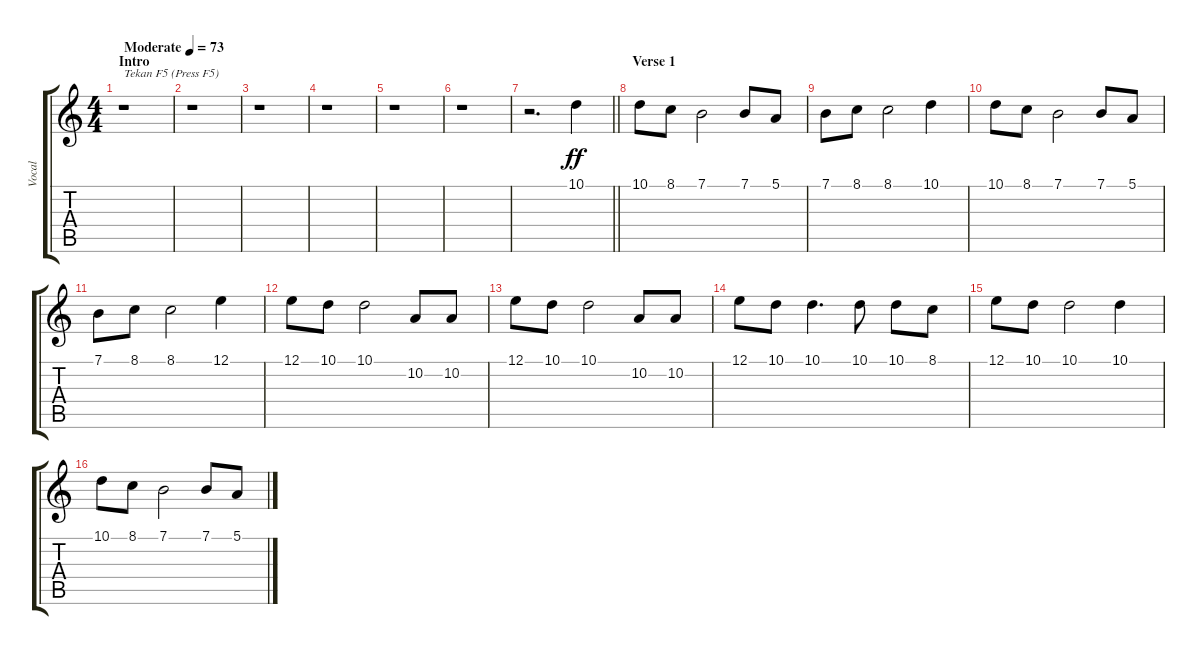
\track ("Vocal" "Vocal") {instrument oboe}
\staff {score tabs}
\tuning (E4 B3 G3 D3 A2 E2) {hide}
\ts (4 4)
\section ("" "Intro")
\tempo (73 "Moderate")
\clef g2
\ks c
r.1{txt "Tekan F5 (Press F5)" dy ff instrument oboe} |
r.1 |
r.1 |
r.1 |
r.1 |
r.1 |
\barLineRight lightlight
r.2{d} 10.1.4 |
\section ("" "Verse 1")
10.1.8 8.1.8 7.1.2 7.1.8 5.1.8 |
7.1.8 8.1.8 8.1.2 10.1.4 |
10.1.8 8.1.8 7.1.2 7.1.8 5.1.8 |
7.1.8 8.1.8 8.1.2 12.1.4 |
12.1.8 10.1.8 10.1.2 10.2.8 10.2.8 |
12.1.8 10.1.8 10.1.2 10.2.8 10.2.8 |
12.1.8 10.1.8 10.1.4{d} 10.1.8 10.1.8 8.1.8 |
12.1.8 10.1.8 10.1.2 10.1.4 |
10.1.8 8.1.8 7.1.2 7.1.8 5.1.8
